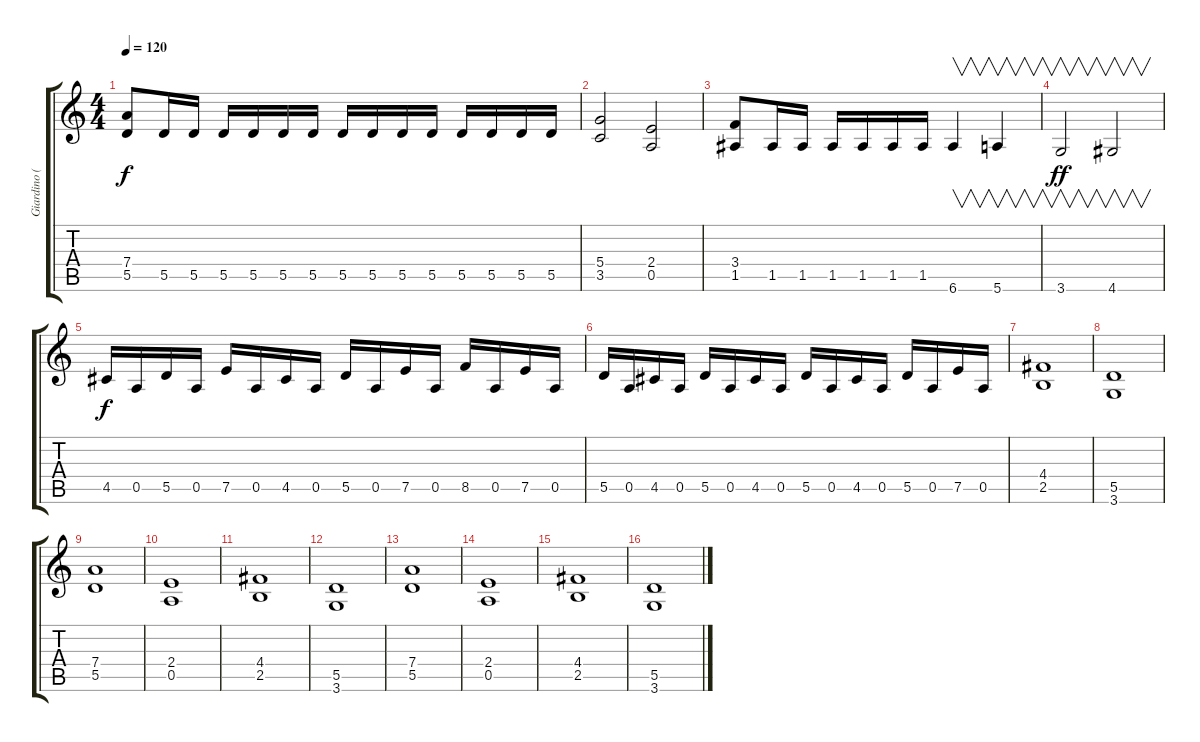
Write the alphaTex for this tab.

\track ("Giardino (Solos)" "Giardino (") {instrument overdrivenguitar}
\staff {score tabs}
\tuning (E4 B3 G3 D3 A2 E2) {hide}
\ts (4 4)
\tempo 120
\clef g2
\ks c
(7.4 5.5).8{dy f} 5.5.16 5.5.16 5.5.16 5.5.16 5.5.16 5.5.16 5.5.16 5.5.16 5.5.16 5.5.16 5.5.16 5.5.16 5.5.16 5.5.16 |
(5.4 3.5).2 (2.4 0.5).2 |
(3.4 1.5).8 1.5.16 1.5.16 1.5.16 1.5.16 1.5.16 1.5.16 6.6.4{v} 5.6.4{v} |
3.6.2{v dy ff} 4.6.2{v} |
4.5.16{dy f} 0.5.16 5.5.16 0.5.16 7.5.16 0.5.16 4.5.16 0.5.16 5.5.16 0.5.16 7.5.16 0.5.16 8.5.16 0.5.16 7.5.16 0.5.16 |
5.5.16 0.5.16 4.5.16 0.5.16 5.5.16 0.5.16 4.5.16 0.5.16 5.5.16 0.5.16 4.5.16 0.5.16 5.5.16 0.5.16 7.5.16 0.5.16 |
(4.4 2.5).1 |
(5.5 3.6).1 |
(7.4 5.5).1 |
(2.4 0.5).1 |
(4.4 2.5).1 |
(5.5 3.6).1 |
(7.4 5.5).1 |
(2.4 0.5).1 |
(4.4 2.5).1 |
(5.5 3.6).1
